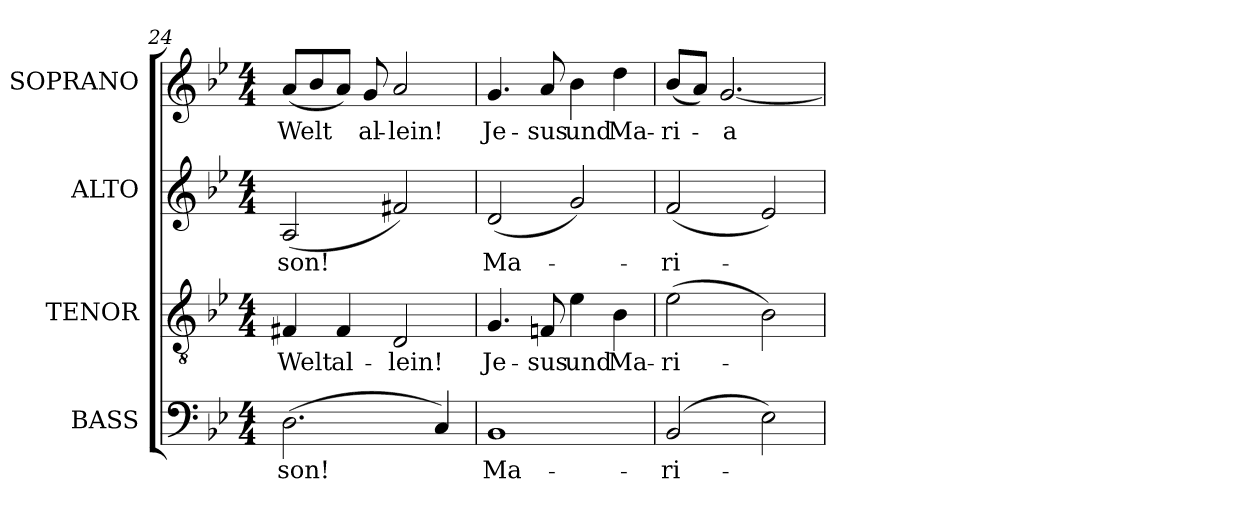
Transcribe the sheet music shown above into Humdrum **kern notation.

**kern	**text	**kern	**text	**kern	**text	**kern	**text
*part4	*part4	*part3	*part3	*part2	*part2	*part1	*part1
*staff4	*staff4	*staff3	*staff3	*staff2	*staff2	*staff1	*staff1
*I"BASS	*	*I"TENOR	*	*I"ALTO	*	*I"SOPRANO	*
*I'B.	*	*I'T.	*	*I'A.	*	*I'S.	*
*clefF4	*	*clefGv2	*	*clefG2	*	*clefG2	*
*	*	*ITrd7c12	*	*	*	*	*
*k[b-e-]	*	*k[b-e-]	*	*k[b-e-]	*	*k[b-e-]	*
*B-:	*	*B-:	*	*B-:	*	*B-:	*
*M4/4	*	*M4/4	*	*M4/4	*	*M4/4	*
=24	=24	=24	=24	=24	=24	=24	=24
!	!LO:LY:b:color=#000000	!	!	!	!	!	!
!	!	!	!LO:LY:b:color=#000000	!	!	!	!
!	!	!	!	!	!LO:LY:b:color=#000000	!	!
!	!	!	!	!	!	!	!LO:LY:b:color=#000000
(2.Di\	-son!	4FF#Xi/	Welt	(2Ai/	-son!	(8ai/L	Welt
.	.	.	.	.	.	8b-i/	.
!	!	!	!LO:LY:b:color=#000000	!	!	!	!
.	.	4FF#i/	al-	.	.	8ai/J)	.
!	!	!	!	!	!	!	!LO:LY:b:color=#000000
.	.	.	.	.	.	8gi/	al-
!	!	!	!LO:LY:b:color=#000000	!	!	!	!
!	!	!	!	!	!	!	!LO:LY:b:color=#000000
.	.	2DDi/	-lein!	2f#Xi/)	.	2ai/	-lein!
4Ci/)	.	.	.	.	.	.	.
!!LO:LB:g=z
=25	=25	=25	=25	=25	=25	=25	=25
!	!LO:LY:b:color=#000000	!	!	!	!	!	!
!	!	!	!LO:LY:b:color=#000000	!	!	!	!
!	!	!	!	!	!LO:LY:b:color=#000000	!	!
!	!	!	!	!	!	!	!LO:LY:b:color=#000000
1BB-i	Ma-	4.GGi/	Je-	(2di/	Ma-	4.gi/	Je-
!	!	!	!LO:LY:b:color=#000000	!	!	!	!
!	!	!	!	!	!	!	!LO:LY:b:color=#000000
.	.	8FFni/	-sus	.	.	8ai/	-sus
!	!	!	!LO:LY:b:color=#000000	!	!	!	!
!	!	!	!	!	!	!	!LO:LY:b:color=#000000
.	.	4E-i\	und	2gi/)	.	4b-i\	und
!	!	!	!LO:LY:b:color=#000000	!	!	!	!
!	!	!	!	!	!	!	!LO:LY:b:color=#000000
.	.	4BB-i\	Ma-	.	.	4ddi\	Ma-
=26	=26	=26	=26	=26	=26	=26	=26
!	!LO:LY:b:color=#000000	!	!	!	!	!	!
!	!	!	!LO:LY:b:color=#000000	!	!	!	!
!	!	!	!	!	!LO:LY:b:color=#000000	!	!
!	!	!	!	!	!	!	!LO:LY:b:color=#000000
(2BB-i/	-ri-	(2E-i\	-ri-	(2fi/	-ri-	(8b-i/L	-ri-
.	.	.	.	.	.	8ai/J)	.
!	!	!	!	!	!	!	!LO:LY:b:color=#000000
.	.	.	.	.	.	[<2.gi/	-a
2E-i\)	.	2BB-i\)	.	2e-i/)	.	.	.
=	=	=	=	=	=	=	=
*-	*-	*-	*-	*-	*-	*-	*-
